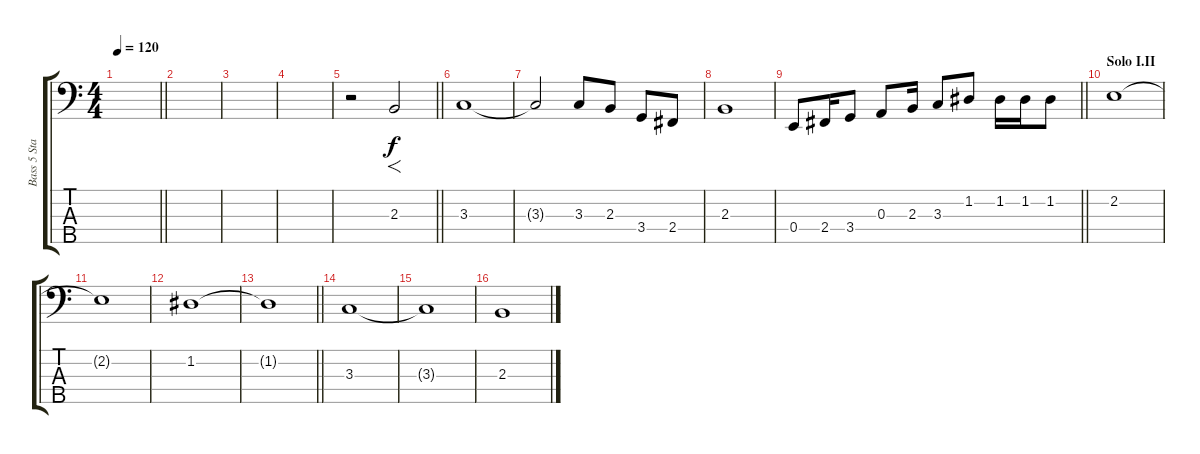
\track ("Bass 5 Standard" "Bass 5 Sta") {instrument electricbassfinger}
\staff {score tabs}
\tuning (G2 D2 A1 E1 B0) {hide}
\ts (4 4)
\tempo 120
\clef f4
\barLineRight lightlight
\ks c
|
\section ("" "")
|
|
|
\barLineRight lightlight
r.2 2.3.2{f} |
3.3.1 |
3.3{t}.2 3.3.8 2.3.8 3.4.8 2.4.8 |
2.3.1 |
\barLineRight lightlight
0.4.8 2.4.16 3.4.8 0.3.8 2.3.16 3.3.8 1.2.8 1.2.16 1.2.16 1.2.8 |
\section ("" "Solo I.II")
2.2.1 |
2.2{t}.1 |
1.2.1 |
\barLineRight lightlight
1.2{t}.1 |
3.3.1 |
3.3{t}.1 |
2.3.1
